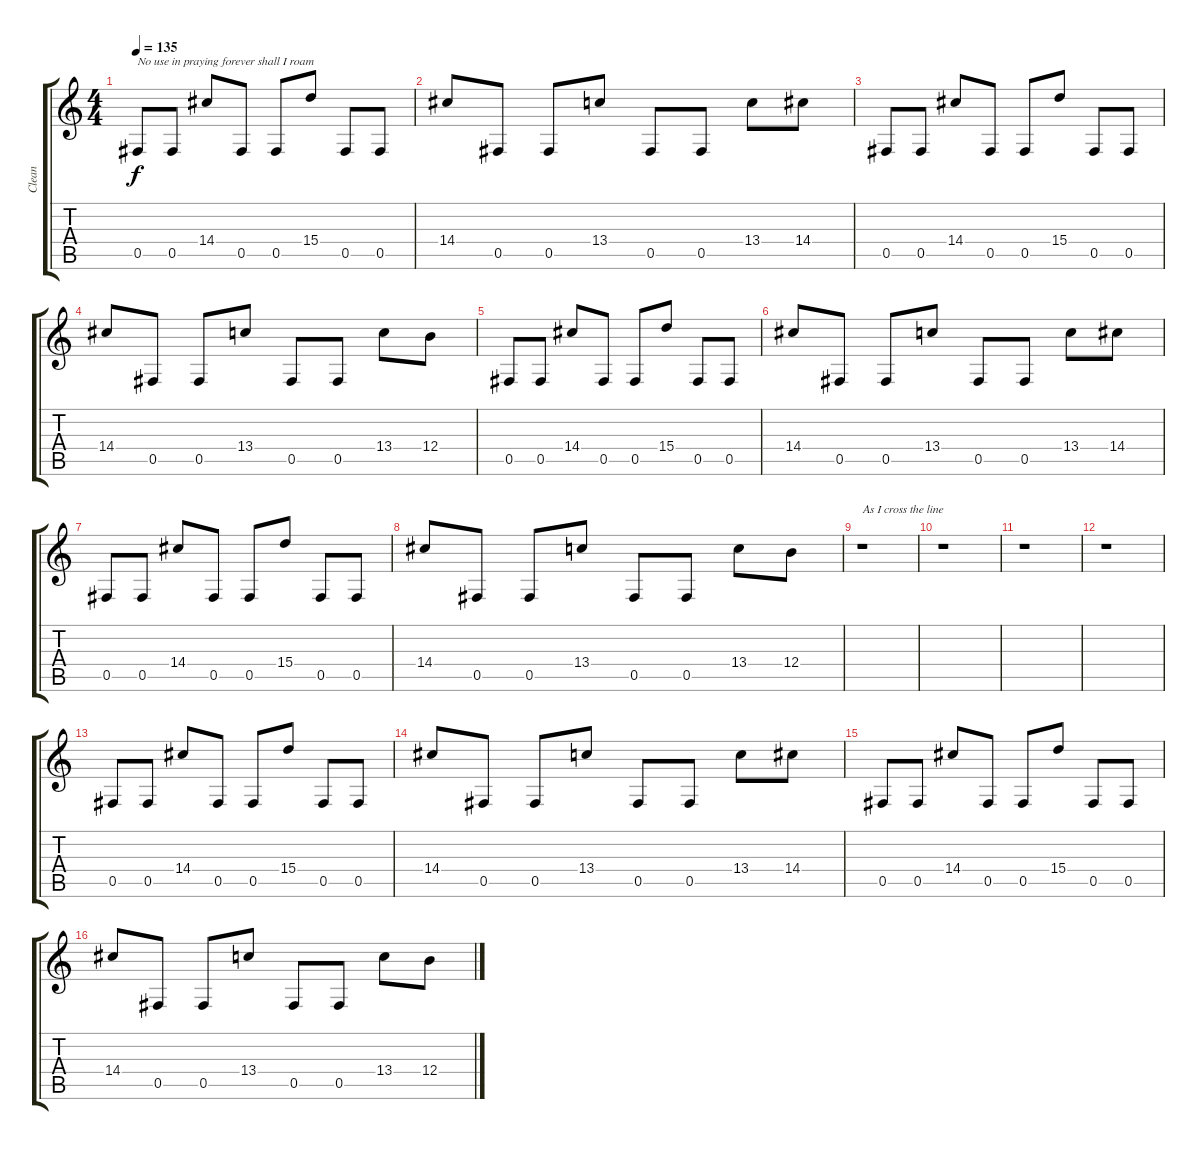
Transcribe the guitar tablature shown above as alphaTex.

\track ("Clean" "Clean") {instrument electricguitarclean}
\staff {score tabs}
\tuning (Db4 A3 E3 B2 Gb2 Db2) {hide}
\ts (4 4)
\tempo 135
\clef g2
\ks c
0.5.8{txt "No use in praying forever shall I roam" dy f instrument electricguitarclean} 0.5.8 14.4.8 0.5.8 0.5.8 15.4.8 0.5.8 0.5.8 |
14.4.8 0.5.8 0.5.8 13.4.8 0.5.8 0.5.8 13.4.8 14.4.8 |
0.5.8 0.5.8 14.4.8 0.5.8 0.5.8 15.4.8 0.5.8 0.5.8 |
14.4.8 0.5.8 0.5.8 13.4.8 0.5.8 0.5.8 13.4.8 12.4.8 |
0.5.8 0.5.8 14.4.8 0.5.8 0.5.8 15.4.8 0.5.8 0.5.8 |
14.4.8 0.5.8 0.5.8 13.4.8 0.5.8 0.5.8 13.4.8 14.4.8 |
0.5.8 0.5.8 14.4.8 0.5.8 0.5.8 15.4.8 0.5.8 0.5.8 |
14.4.8 0.5.8 0.5.8 13.4.8 0.5.8 0.5.8 13.4.8 12.4.8 |
r.1{txt "As I cross the line"} |
r.1 |
r.1 |
r.1 |
0.5.8{instrument distortionguitar} 0.5.8 14.4.8 0.5.8 0.5.8 15.4.8 0.5.8 0.5.8 |
14.4.8 0.5.8 0.5.8 13.4.8 0.5.8 0.5.8 13.4.8 14.4.8 |
0.5.8 0.5.8 14.4.8 0.5.8 0.5.8 15.4.8 0.5.8 0.5.8 |
14.4.8 0.5.8 0.5.8 13.4.8 0.5.8 0.5.8 13.4.8 12.4.8
